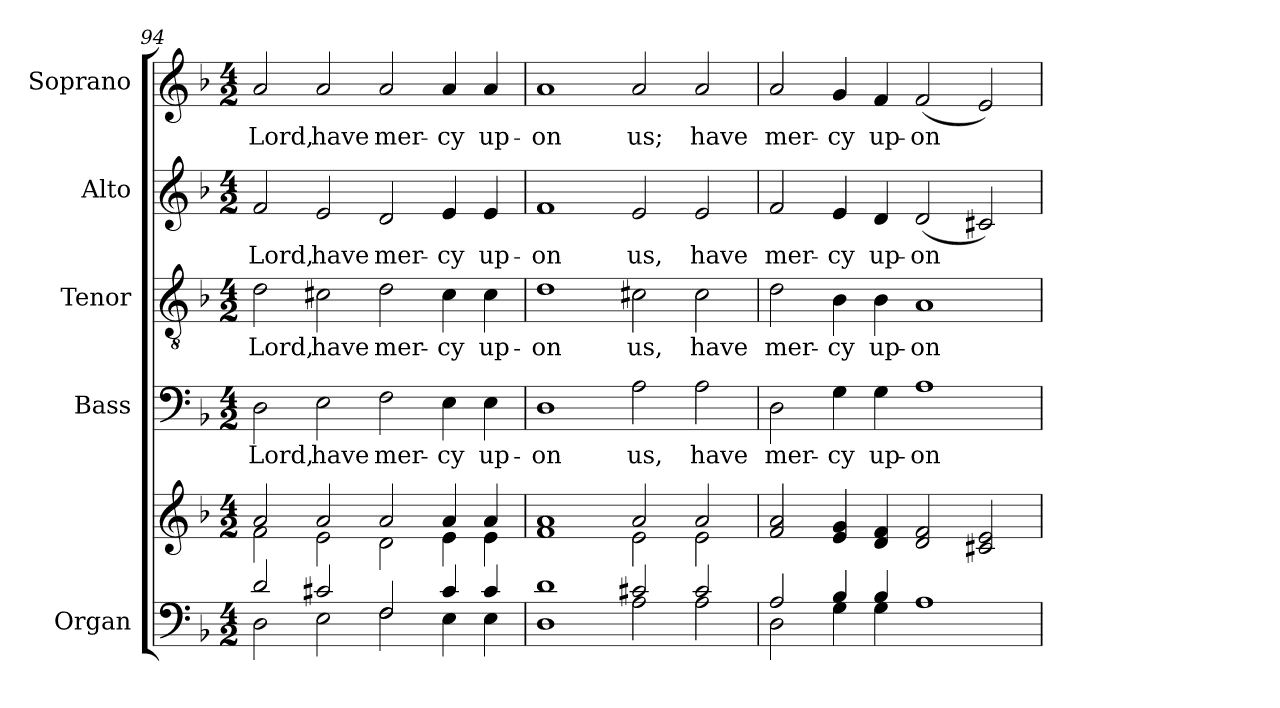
**kern	**kern	**kern	**text	**kern	**text	**kern	**text	**kern	**text
*part5	*part5	*part4	*part4	*part3	*part3	*part2	*part2	*part1	*part1
*staff6	*staff5	*staff4	*staff4	*staff3	*staff3	*staff2	*staff2	*staff1	*staff1
*I"Organ	*	*I"Bass	*	*I"Tenor	*	*I"Alto	*	*I"Soprano	*
*I'Org.	*	*I'B.	*	*I'T.	*	*I'A.	*	*I'S.	*
*clefF4	*clefG2	*clefF4	*	*clefGv2	*	*clefG2	*	*clefG2	*
*	*	*	*	*ITrd7c12	*	*	*	*	*
*k[b-]	*k[b-]	*k[b-]	*	*k[b-]	*	*k[b-]	*	*k[b-]	*
*F:	*F:	*F:	*	*F:	*	*F:	*	*F:	*
*M4/2	*M4/2	*M4/2	*	*M4/2	*	*M4/2	*	*M4/2	*
=94	=94	=94	=94	=94	=94	=94	=94	=94	=94
*^	*^	*	*	*	*	*	*	*	*
!	!	!	!	!	!LO:LY:b:color=#000000	!	!	!	!	!	!
!	!	!	!	!	!	!	!LO:LY:b:color=#000000	!	!	!	!
!	!	!	!	!	!	!	!	!	!LO:LY:b:color=#000000	!	!
!	!	!	!	!	!	!	!	!	!	!	!LO:LY:b:color=#000000
2di/	2Di\	2ai/	2fi\	2Di\	Lord,	2Di\	Lord,	2fi/	Lord,	2ai/	Lord,
!	!	!	!	!	!LO:LY:b:color=#000000	!	!	!	!	!	!
!	!	!	!	!	!	!	!LO:LY:b:color=#000000	!	!	!	!
!	!	!	!	!	!	!	!	!	!LO:LY:b:color=#000000	!	!
!	!	!	!	!	!	!	!	!	!	!	!LO:LY:b:color=#000000
2c#Xi/	2Ei\	2ai/	2ei\	2Ei\	have	2C#Xi\	have	2ei/	have	2ai/	have
!	!	!	!	!	!LO:LY:b:color=#000000	!	!	!	!	!	!
!	!	!	!	!	!	!	!LO:LY:b:color=#000000	!	!	!	!
!	!	!	!	!	!	!	!	!	!LO:LY:b:color=#000000	!	!
!	!	!	!	!	!	!	!	!	!	!	!LO:LY:b:color=#000000
2Fi/	2Fi\	2ai/	2di\	2Fi\	mer-	2Di\	mer-	2di/	mer-	2ai/	mer-
!	!	!	!	!	!LO:LY:b:color=#000000	!	!	!	!	!	!
!	!	!	!	!	!	!	!LO:LY:b:color=#000000	!	!	!	!
!	!	!	!	!	!	!	!	!	!LO:LY:b:color=#000000	!	!
!	!	!	!	!	!	!	!	!	!	!	!LO:LY:b:color=#000000
4c#i/	4Ei\	4ai/	4ei\	4Ei\	-cy	4C#i\	-cy	4ei/	-cy	4ai/	-cy
!	!	!	!	!	!LO:LY:b:color=#000000	!	!	!	!	!	!
!	!	!	!	!	!	!	!LO:LY:b:color=#000000	!	!	!	!
!	!	!	!	!	!	!	!	!	!LO:LY:b:color=#000000	!	!
!	!	!	!	!	!	!	!	!	!	!	!LO:LY:b:color=#000000
4c#i/	4Ei\	4ai/	4ei\	4Ei\	up-	4C#i\	up-	4ei/	up-	4ai/	up-
=95	=95	=95	=95	=95	=95	=95	=95	=95	=95	=95	=95
!	!	!	!	!	!LO:LY:b:color=#000000	!	!	!	!	!	!
!	!	!	!	!	!	!	!LO:LY:b:color=#000000	!	!	!	!
!	!	!	!	!	!	!	!	!	!LO:LY:b:color=#000000	!	!
!	!	!	!	!	!	!	!	!	!	!	!LO:LY:b:color=#000000
1Di 1di	1ryy	1fi 1ai	1ryy	1Di	-on	1Di	-on	1fi	-on	1ai	-on
!	!	!	!	!	!LO:LY:b:color=#000000	!	!	!	!	!	!
!	!	!	!	!	!	!	!LO:LY:b:color=#000000	!	!	!	!
!	!	!	!	!	!	!	!	!	!LO:LY:b:color=#000000	!	!
!	!	!	!	!	!	!	!	!	!	!	!LO:LY:b:color=#000000
2c#Xi/	2Ai\	2ai/	2ei\	2Ai\	us,	2C#Xi\	us,	2ei/	us,	2ai/	us;
!	!	!	!	!	!LO:LY:b:color=#000000	!	!	!	!	!	!
!	!	!	!	!	!	!	!LO:LY:b:color=#000000	!	!	!	!
!	!	!	!	!	!	!	!	!	!LO:LY:b:color=#000000	!	!
!	!	!	!	!	!	!	!	!	!	!	!LO:LY:b:color=#000000
2c#i/	2Ai\	2ai/	2ei\	2Ai\	have	2C#i\	have	2ei/	have	2ai/	have
*	*	*v	*v	*	*	*	*	*	*	*	*
!!LO:PB:g=z
=96	=96	=96	=96	=96	=96	=96	=96	=96	=96	=96
*	*	*^	*	*	*	*	*	*	*	*
!	!	!	!	!	!LO:LY:b:color=#000000	!	!	!	!	!	!
*	*	*v	*v	*	*	*	*	*	*	*	*
*	*	*^	*	*	*	*	*	*	*	*
!	!	!	!	!	!	!	!LO:LY:b:color=#000000	!	!	!	!
*	*	*v	*v	*	*	*	*	*	*	*	*
*	*	*^	*	*	*	*	*	*	*	*
!	!	!	!	!	!	!	!	!	!LO:LY:b:color=#000000	!	!
*	*	*v	*v	*	*	*	*	*	*	*	*
*	*	*^	*	*	*	*	*	*	*	*
!	!	!	!	!	!	!	!	!	!	!	!LO:LY:b:color=#000000
*	*	*v	*v	*	*	*	*	*	*	*	*
2Ai/	2Di\	2fi/ 2ai	2Di\	mer-	2Di\	mer-	2fi/	mer-	2ai/	mer-
!	!	!	!	!LO:LY:b:color=#000000	!	!	!	!	!	!
!	!	!	!	!	!	!LO:LY:b:color=#000000	!	!	!	!
!	!	!	!	!	!	!	!	!LO:LY:b:color=#000000	!	!
!	!	!	!	!	!	!	!	!	!	!LO:LY:b:color=#000000
4B-i/	4Gi\	4ei/ 4gi	4Gi\	-cy	4BB-i\	-cy	4ei/	-cy	4gi/	-cy
!	!	!	!	!LO:LY:b:color=#000000	!	!	!	!	!	!
!	!	!	!	!	!	!LO:LY:b:color=#000000	!	!	!	!
!	!	!	!	!	!	!	!	!LO:LY:b:color=#000000	!	!
!	!	!	!	!	!	!	!	!	!	!LO:LY:b:color=#000000
4B-i/	4Gi\	4di/ 4fi	4Gi\	up-	4BB-i\	up-	4di/	up-	4fi/	up-
!	!	!	!	!LO:LY:b:color=#000000	!	!	!	!	!	!
!	!	!	!	!	!	!LO:LY:b:color=#000000	!	!	!	!
!	!	!	!	!	!	!	!	!LO:LY:b:color=#000000	!	!
!	!	!	!	!	!	!	!	!	!	!LO:LY:b:color=#000000
1Ai	1ryy	2di/ 2fi	1Ai	-on	1AAi	-on	(2di/	-on	(2fi/	-on
.	.	2c#Xi/ 2ei	.	.	.	.	2c#Xi/)	.	2ei/)	.
*v	*v	*	*	*	*	*	*	*	*	*
=	=	=	=	=	=	=	=	=	=
*-	*-	*-	*-	*-	*-	*-	*-	*-	*-
